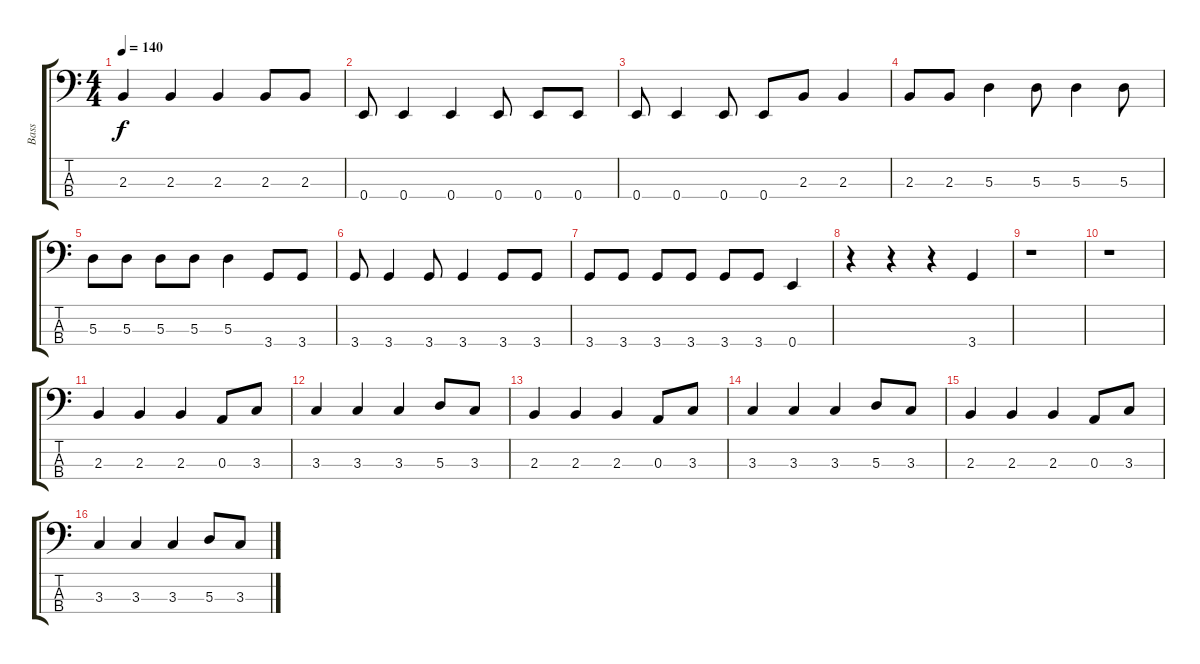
\track ("Bass" "Bass") {instrument electricbasspick}
\staff {score tabs}
\tuning (G2 D2 A1 E1) {hide}
\ts (4 4)
\tempo 140
\clef f4
\ks c
2.3.4{dy f} 2.3.4 2.3.4 2.3.8 2.3.8 |
0.4.8 0.4.4 0.4.4 0.4.8 0.4.8 0.4.8 |
0.4.8 0.4.4 0.4.8 0.4.8 2.3.8 2.3.4 |
2.3.8 2.3.8 5.3.4 5.3.8 5.3.4 5.3.8 |
5.3.8 5.3.8 5.3.8 5.3.8 5.3.4 3.4.8 3.4.8 |
3.4.8 3.4.4 3.4.8 3.4.4 3.4.8 3.4.8 |
3.4.8 3.4.8 3.4.8 3.4.8 3.4.8 3.4.8 0.4.4 |
r.4 r.4 r.4 3.4.4 |
r.1 |
r.1 |
2.3.4 2.3.4 2.3.4 0.3.8 3.3.8 |
3.3.4 3.3.4 3.3.4 5.3.8 3.3.8 |
2.3.4 2.3.4 2.3.4 0.3.8 3.3.8 |
3.3.4 3.3.4 3.3.4 5.3.8 3.3.8 |
2.3.4 2.3.4 2.3.4 0.3.8 3.3.8 |
3.3.4 3.3.4 3.3.4 5.3.8 3.3.8
